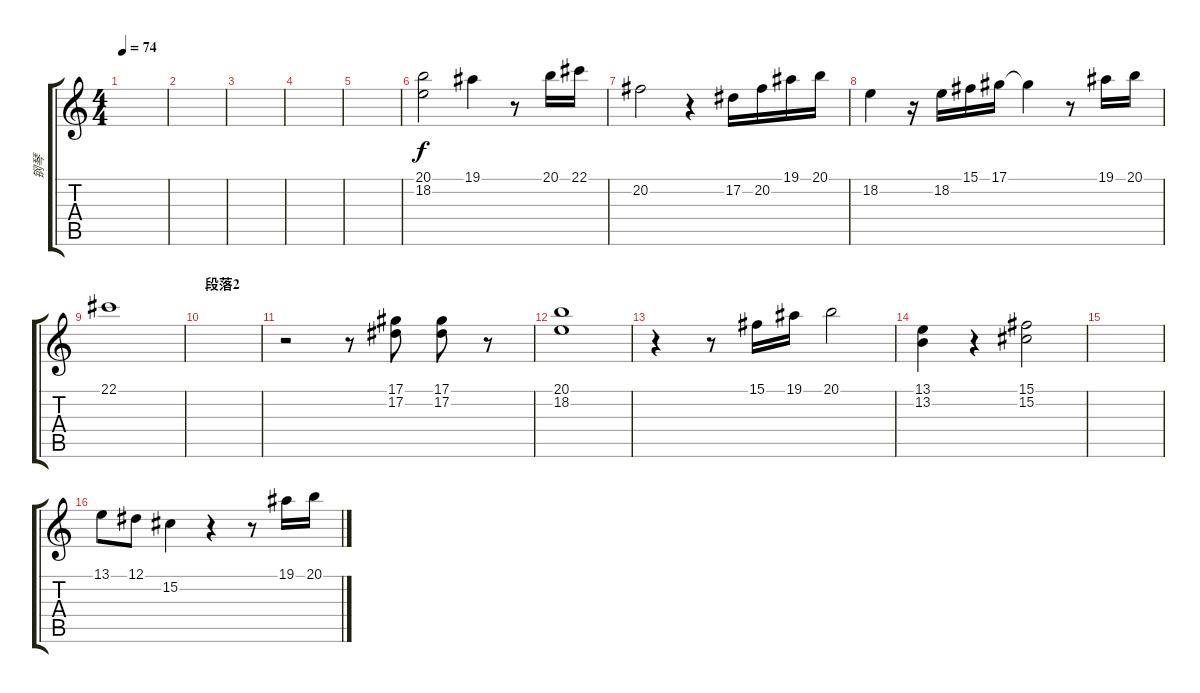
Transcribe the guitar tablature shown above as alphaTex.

\track ("钢琴" "钢琴") {instrument acousticgrandpiano}
\staff {score tabs}
\tuning (Eb4 Bb3 Gb3 Db3 Ab2 Eb2) {hide}
\ts (4 4)
\tempo 74
\clef g2
\ks c
|
|
|
|
|
(20.1 18.2).2{dy f} 19.1.4 r.8 20.1.16 22.1.16 |
20.2.2 r.4 17.2.16 20.2.16 19.1.16 20.1.16 |
18.2.4 r.16 18.2.16 15.1.16 17.1.16 17.1{t}.4 r.8 19.1.16 20.1.16 |
22.1.1 |
\section ("" "段落2")
|
r.2 r.8 (17.1 17.2).8 (17.1 17.2).8 r.8 |
(20.1 18.2).1 |
r.4 r.8 15.1.16 19.1.16 20.1.2 |
(13.1 13.2).4 r.4 (15.1 15.2).2 |
|
13.1.8 12.1.8 15.2.4 r.4 r.8 19.1.16 20.1.16
